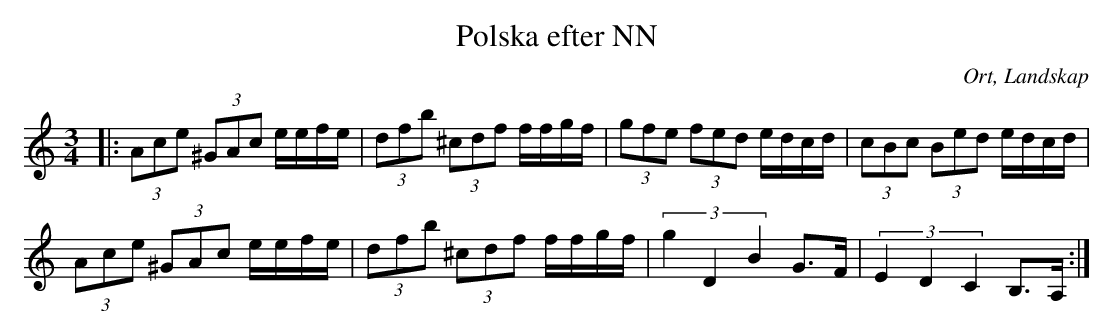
X:1
T:Polska efter NN
O:Ort, Landskap
M:3/4
L:1/8
M:3/4
K:C
|: (3 Ace (3^GAc e/e/f/e/| (3 dfb (3^cdf f/f/g/f/|(3gfe (3fed e/d/c/d/|(3cBc (3Bed e/d/c/d/|
(3Ace (3^GAc e/e/f/e/| (3 dfb (3^cdf f/f/g/f/|(3:2:3 g2 D2 B2 G>F|(3:2:3 E2 D2 C2 B,>A,:|
